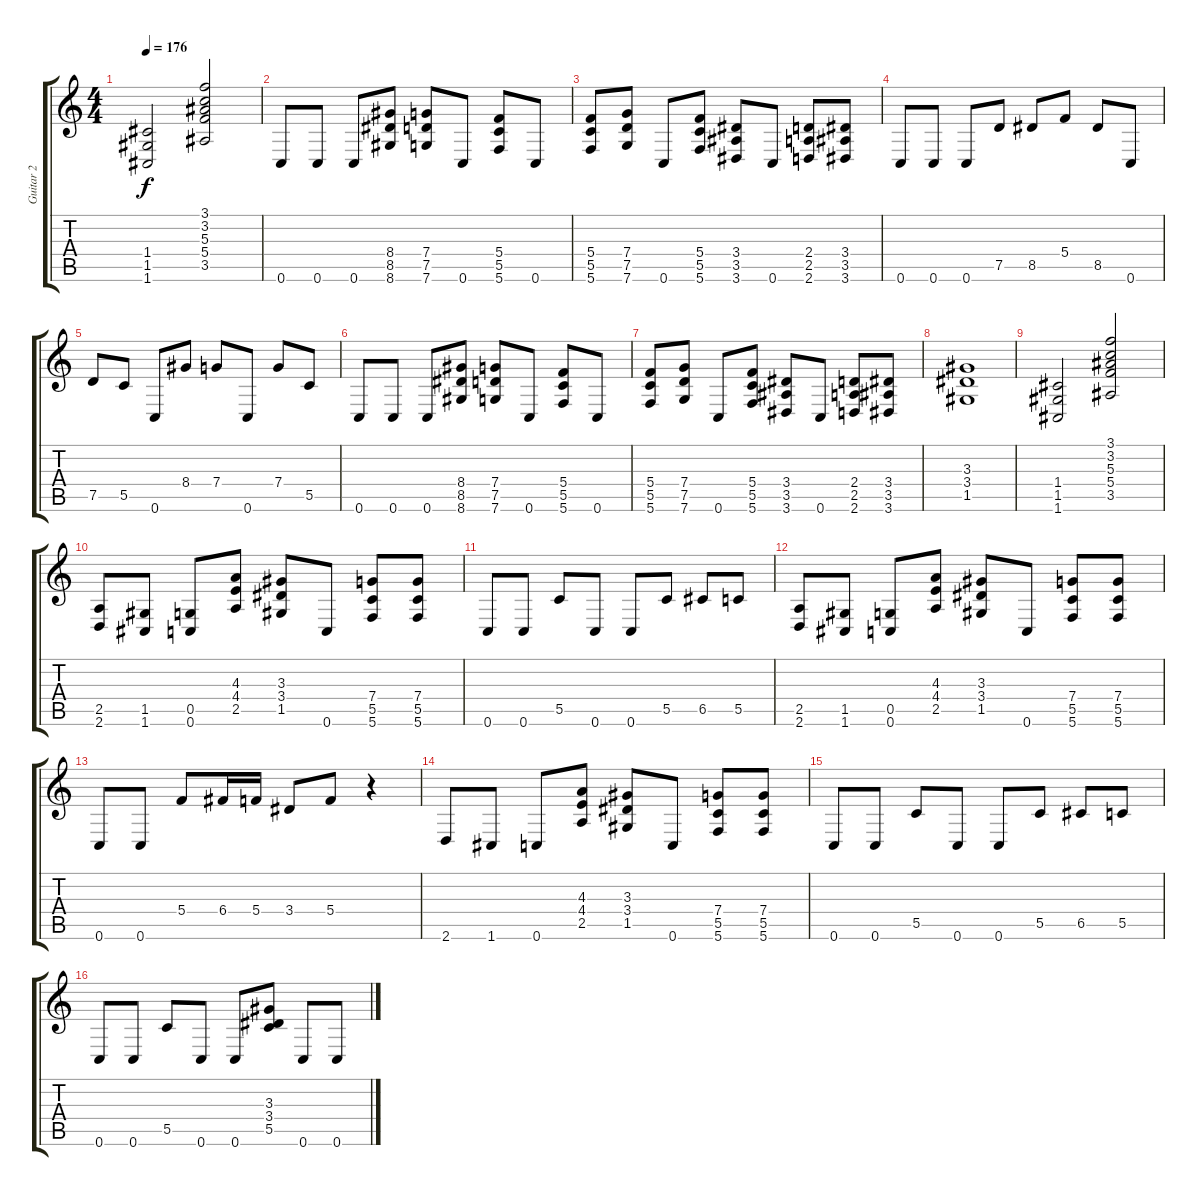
\track ("Guitar 2" "Guitar 2") {instrument distortionguitar}
\staff {score tabs}
\tuning (D4 A3 F3 C3 G2 C2) {hide}
\ts (4 4)
\tempo 176
\clef g2
\ks c
(1.4 1.5 1.6).2{dy f} (3.1 3.2 5.3 5.4 3.5).2 |
0.6.8 0.6.8 0.6.8 (8.4 8.5 8.6).8 (7.4 7.5 7.6).8 0.6.8 (5.4 5.5 5.6).8 0.6.8 |
(5.4 5.5 5.6).8 (7.4 7.5 7.6).8 0.6.8 (5.4 5.5 5.6).8 (3.4 3.5 3.6).8 0.6.8 (2.4 2.5 2.6).8 (3.4 3.5 3.6).8 |
0.6.8 0.6.8 0.6.8 7.5.8 8.5.8 5.4.8 8.5.8 0.6.8 |
7.5.8 5.5.8 0.6.8 8.4.8 7.4.8 0.6.8 7.4.8 5.5.8 |
0.6.8 0.6.8 0.6.8 (8.4 8.5 8.6).8 (7.4 7.5 7.6).8 0.6.8 (5.4 5.5 5.6).8 0.6.8 |
(5.4 5.5 5.6).8 (7.4 7.5 7.6).8 0.6.8 (5.4 5.5 5.6).8 (3.4 3.5 3.6).8 0.6.8 (2.4 2.5 2.6).8 (3.4 3.5 3.6).8 |
(3.3 3.4 1.5).1 |
(1.4 1.5 1.6).2 (3.1 3.2 5.3 5.4 3.5).2 |
(2.5 2.6).8 (1.5 1.6).8 (0.5 0.6).8 (4.3 4.4 2.5).8 (3.3 3.4 1.5).8 0.6.8 (7.4 5.5 5.6).8 (7.4 5.5 5.6).8 |
0.6.8 0.6.8 5.5.8 0.6.8 0.6.8 5.5.8 6.5.8 5.5.8 |
(2.5 2.6).8 (1.5 1.6).8 (0.5 0.6).8 (4.3 4.4 2.5).8 (3.3 3.4 1.5).8 0.6.8 (7.4 5.5 5.6).8 (7.4 5.5 5.6).8 |
0.6.8 0.6.8 5.4.8 6.4.16 5.4.16 3.4.8 5.4.8 r.4 |
2.6.8 1.6.8 0.6.8 (4.3 4.4 2.5).8 (3.3 3.4 1.5).8 0.6.8 (7.4 5.5 5.6).8 (7.4 5.5 5.6).8 |
0.6.8 0.6.8 5.5.8 0.6.8 0.6.8 5.5.8 6.5.8 5.5.8 |
0.6.8 0.6.8 5.5.8 0.6.8 0.6.8 (3.3 3.4 5.5).8 0.6.8 0.6.8
